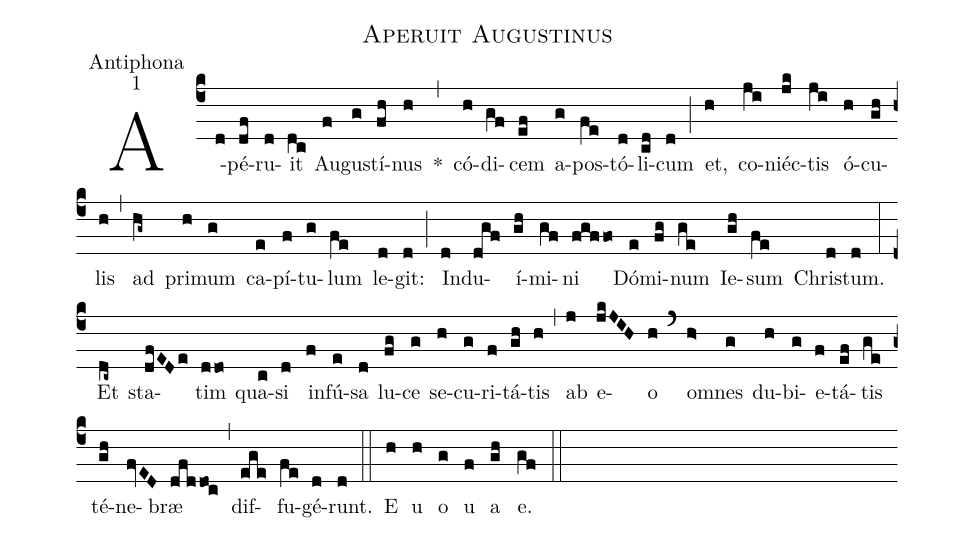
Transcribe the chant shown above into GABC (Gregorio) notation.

name:Aperuit Augustinus;
office-part:Antiphona;
mode:1;
%%
(c4)A(d)pé(df)ru(d)it(dc) Au(f)gus(g)tí(fh)nus(h) *(,) có(h)di(gf)cem(ef) a(g)pos(fe)tó(d)li(cd)cum(d) (;) et,(h) co(ji)niéc(jk)tis(ji) ó(h)cu(gh)lis(h) (,) ad(hg~) pri(h)mum(g) ca(e)pí(f)tu(g)lum(fe) le(d)git:(d) (;) In(d)du(dgf)í(gh)mi(gf)ni(fgffo) Dó(e)mi(fg)num(ge) Ie(gh)sum(fe) Chris(d)tum.(d) (:) Et(dc~) sta(dfEDe)tim(ddo) qua(c)si(d) in(f)fú(e)sa(d) lu(fg)ce(g) se(h)cu(g)ri(f)tá(gh)tis(h) (,) ab(j) e(jkJIH)o(h) (`) om(h>)nes(g) du(h)bi(g)e(f)tá(ef)tis(ge) té(gh)ne(fvED)bræ(dfddoc) (,)  dif(ege)fu(fe)gé(d)runt.(d) (::)
E(h) u(h) o(g) u(f) a (gh) e.(gf) (::)
